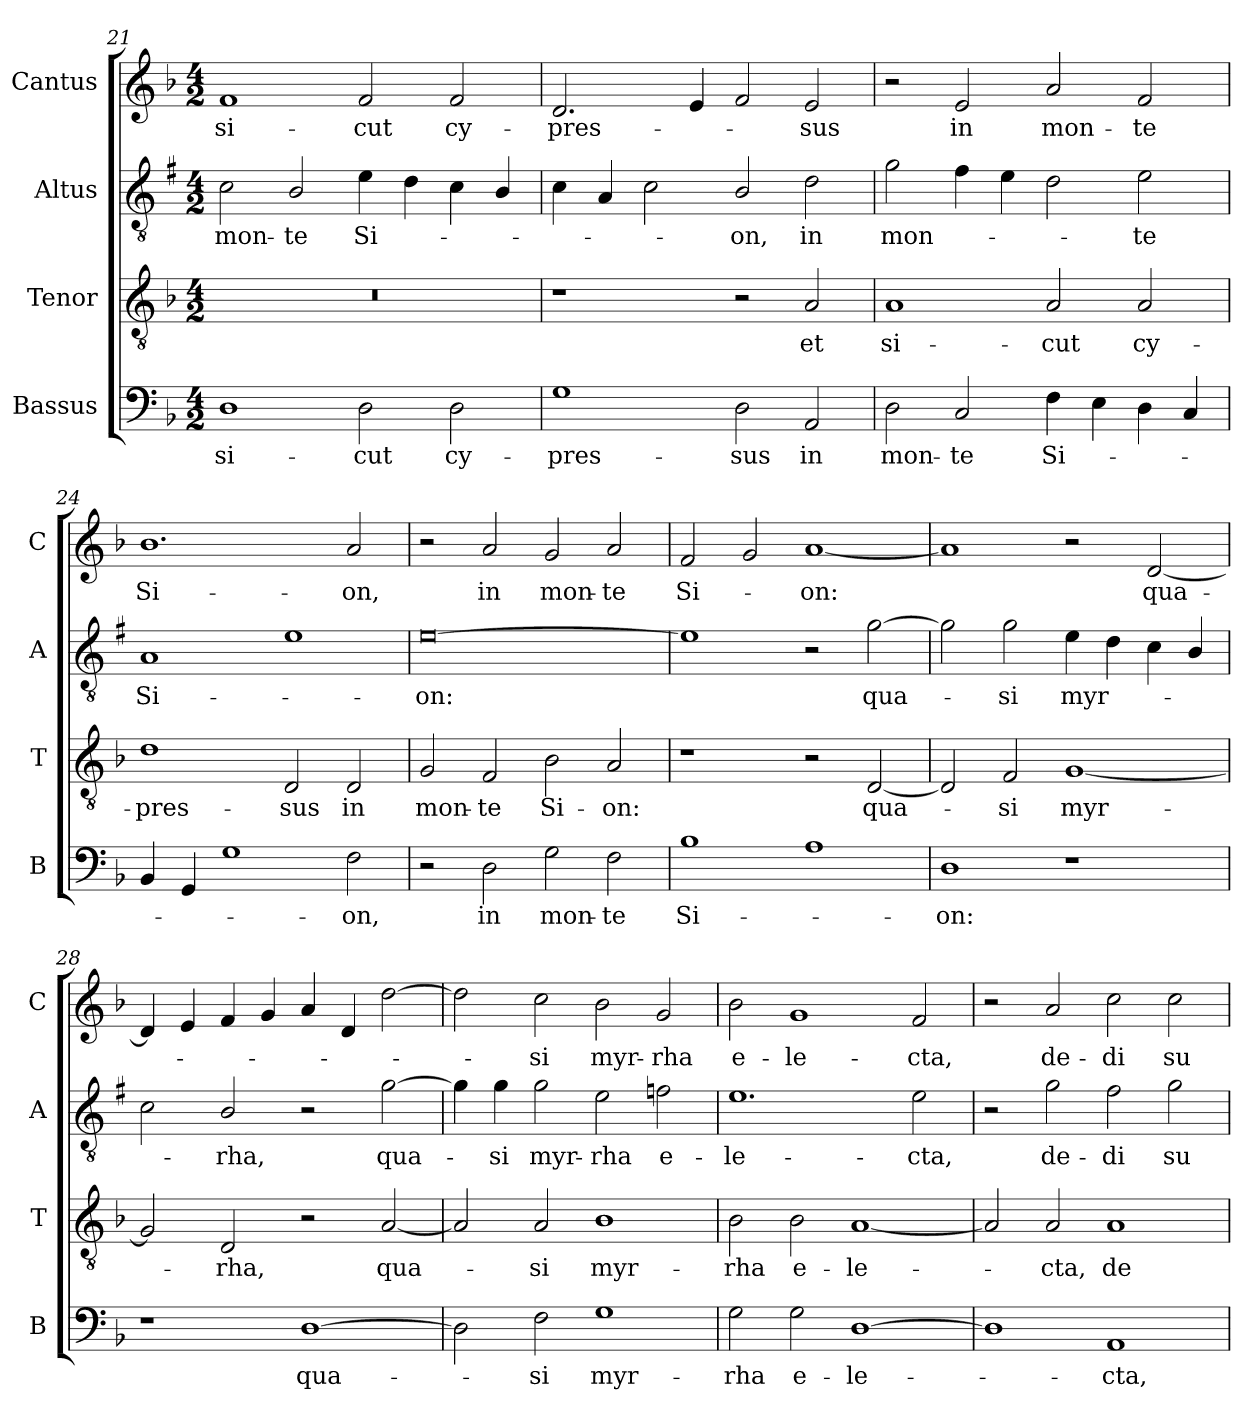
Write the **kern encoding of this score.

**kern	**text	**kern	**text	**kern	**text	**kern	**text
*part4	*part4	*part3	*part3	*part2	*part2	*part1	*part1
*staff4	*staff4	*staff3	*staff3	*staff2	*staff2	*staff1	*staff1
*I"Bassus	*	*I"Tenor	*	*I"Altus	*	*I"Cantus	*
*I'B	*	*I'T	*	*I'A	*	*I'C	*
!!LO:PB:g=z
*clefF4	*	*clefGv2	*	*clefGv2	*	*clefG2	*
*	*	*	*	*ITrd1c2	*	*	*
*k[b-]	*	*k[b-]	*	*k[b-]	*	*k[b-]	*
*F:	*	*F:	*	*F:	*	*F:	*
*M4/2	*	*M4/2	*	*M4/2	*	*M4/2	*
=21	=21	=21	=21	=21	=21	=21	=21
!	!LO:LY:b	!	!	!	!LO:LY:b	!	!LO:LY:b
1D	si-	0r	.	2B-\	mon-	1f	si-
!	!	!	!	!	!LO:LY:b	!	!
.	.	.	.	2A/	-te	.	.
!	!LO:LY:b	!	!	!	!LO:LY:b	!	!LO:LY:b
2D\	-cut	.	.	4d\	Si-	2f/	-cut
.	.	.	.	4c\	.	.	.
!	!LO:LY:b	!	!	!	!	!	!LO:LY:b
2D\	cy-	.	.	4B-\	.	2f/	cy-
.	.	.	.	4A/	.	.	.
=22	=22	=22	=22	=22	=22	=22	=22
!	!LO:LY:b	!	!	!	!	!	!LO:LY:b
1G	-pres-	1r	.	4B-\	.	2.d/	-pres-
.	.	.	.	4G/	.	.	.
.	.	.	.	2B-\	.	.	.
.	.	.	.	.	.	4e/	.
!	!LO:LY:b	!	!	!	!LO:LY:b	!	!
2D\	-sus	2r	.	2A/	-on,	2f/	.
!	!LO:LY:b	!	!LO:LY:b	!	!LO:LY:b	!	!LO:LY:b
2AA/	in	2A/	et	2c\	in	2e/	-sus
=23	=23	=23	=23	=23	=23	=23	=23
!	!LO:LY:b	!	!LO:LY:b	!	!LO:LY:b	!	!
2D\	mon-	1A	si-	2f\	mon-	2r	.
!	!LO:LY:b	!	!	!	!	!	!LO:LY:b
2C/	-te	.	.	4e\	.	2e/	in
.	.	.	.	4d\	.	.	.
!	!LO:LY:b	!	!LO:LY:b	!	!	!	!LO:LY:b
4F\	Si-	2A/	-cut	2c\	.	2a/	mon-
4E\	.	.	.	.	.	.	.
!	!	!	!LO:LY:b	!	!LO:LY:b	!	!LO:LY:b
4D\	.	2A/	cy-	2d\	-te	2f/	-te
4C/	.	.	.	.	.	.	.
=24	=24	=24	=24	=24	=24	=24	=24
!	!	!	!LO:LY:b	!	!LO:LY:b	!	!LO:LY:b
4BB-/	.	1d	-pres-	1G	Si-	1.b-	Si-
4GG/	.	.	.	.	.	.	.
1G	.	.	.	.	.	.	.
!	!	!	!LO:LY:b	!	!	!	!
.	.	2D/	-sus	1d	.	.	.
!	!LO:LY:b	!	!LO:LY:b	!	!	!	!LO:LY:b
2F\	-on,	2D/	in	.	.	2a/	-on,
=25	=25	=25	=25	=25	=25	=25	=25
!	!	!	!LO:LY:b	!	!LO:LY:b	!	!
2r	.	2G/	mon-	[0d	-on:	2r	.
!	!LO:LY:b	!	!LO:LY:b	!	!	!	!LO:LY:b
2D\	in	2F/	-te	.	.	2a/	in
!	!LO:LY:b	!	!LO:LY:b	!	!	!	!LO:LY:b
2G\	mon-	2B-\	Si-	.	.	2g/	mon-
!	!LO:LY:b	!	!LO:LY:b	!	!	!	!LO:LY:b
2F\	-te	2A/	-on:	.	.	2a/	-te
!!LO:LB:g=z
=26	=26	=26	=26	=26	=26	=26	=26
!	!LO:LY:b	!	!	!	!	!	!LO:LY:b
1B-	Si-	1r	.	1d]	.	2f/	Si-
.	.	.	.	.	.	2g/	.
!	!	!	!	!	!	!	!LO:LY:b
1A	.	2r	.	2r	.	[1a	-on:
!	!	!	!LO:LY:b	!	!LO:LY:b	!	!
.	.	[2D/	qua-	[2f\	qua-	.	.
=27	=27	=27	=27	=27	=27	=27	=27
!	!LO:LY:b	!	!	!	!	!	!
1D	-on:	2D/]	.	2f\]	.	1a]	.
!	!	!	!LO:LY:b	!	!LO:LY:b	!	!
.	.	2F/	-si	2f\	-si	.	.
!	!	!	!LO:LY:b	!	!LO:LY:b	!	!
1r	.	[1G	myr-	4d\	myr-	2r	.
.	.	.	.	4c\	.	.	.
!	!	!	!	!	!	!	!LO:LY:b
.	.	.	.	4B-\	.	[2d/	qua-
.	.	.	.	4A/	.	.	.
=28	=28	=28	=28	=28	=28	=28	=28
1r	.	2G/]	.	2B-\	.	4d/]	.
.	.	.	.	.	.	4e/	.
!	!	!	!LO:LY:b	!	!LO:LY:b	!	!
.	.	2D/	-rha,	2A/	-rha,	4f/	.
.	.	.	.	.	.	4g/	.
!	!LO:LY:b	!	!	!	!	!	!
[1D	qua-	2r	.	2r	.	4a/	.
.	.	.	.	.	.	4d/	.
!	!	!	!LO:LY:b	!	!LO:LY:b	!	!
.	.	[2A/	qua-	[2f\	qua-	[2dd\	.
=29	=29	=29	=29	=29	=29	=29	=29
2D\]	.	2A/]	.	4f\]	.	2dd\]	.
!	!	!	!	!	!LO:LY:b	!	!
.	.	.	.	4f\	-si	.	.
!	!LO:LY:b	!	!LO:LY:b	!	!LO:LY:b	!	!LO:LY:b
2F\	-si	2A/	-si	2f\	myr-	2cc\	-si
!	!LO:LY:b	!	!LO:LY:b	!	!LO:LY:b	!	!LO:LY:b
1G	myr-	1B-	myr-	2d\	-rha	2b-\	myr-
!	!	!	!	!	!LO:LY:b	!	!LO:LY:b
.	.	.	.	2e-X\	e-	2g/	-rha
=30	=30	=30	=30	=30	=30	=30	=30
!	!LO:LY:b	!	!LO:LY:b	!	!LO:LY:b	!	!LO:LY:b
2G\	-rha	2B-\	-rha	1.d	-le-	2b-\	e-
!	!LO:LY:b	!	!LO:LY:b	!	!	!	!LO:LY:b
2G\	e-	2B-\	e-	.	.	1g	-le-
!	!LO:LY:b	!	!LO:LY:b	!	!	!	!
[1D	-le-	[1A	-le-	.	.	.	.
!	!	!	!	!	!LO:LY:b	!	!LO:LY:b
.	.	.	.	2d\	-cta,	2f/	-cta,
!!LO:LB:g=z
=31	=31	=31	=31	=31	=31	=31	=31
1D]	.	2A/]	.	2r	.	2r	.
!	!	!	!LO:LY:b	!	!LO:LY:b	!	!LO:LY:b
.	.	2A/	-cta,	2f\	de-	2a/	de-
!	!LO:LY:b	!	!LO:LY:b	!	!LO:LY:b	!	!LO:LY:b
1AA	-cta,	1A	de-	2e\	-di	2cc\	-di
!	!	!	!	!	!LO:LY:b	!	!LO:LY:b
.	.	.	.	2f\	su-	2cc\	su-
=	=	=	=	=	=	=	=
*-	*-	*-	*-	*-	*-	*-	*-
